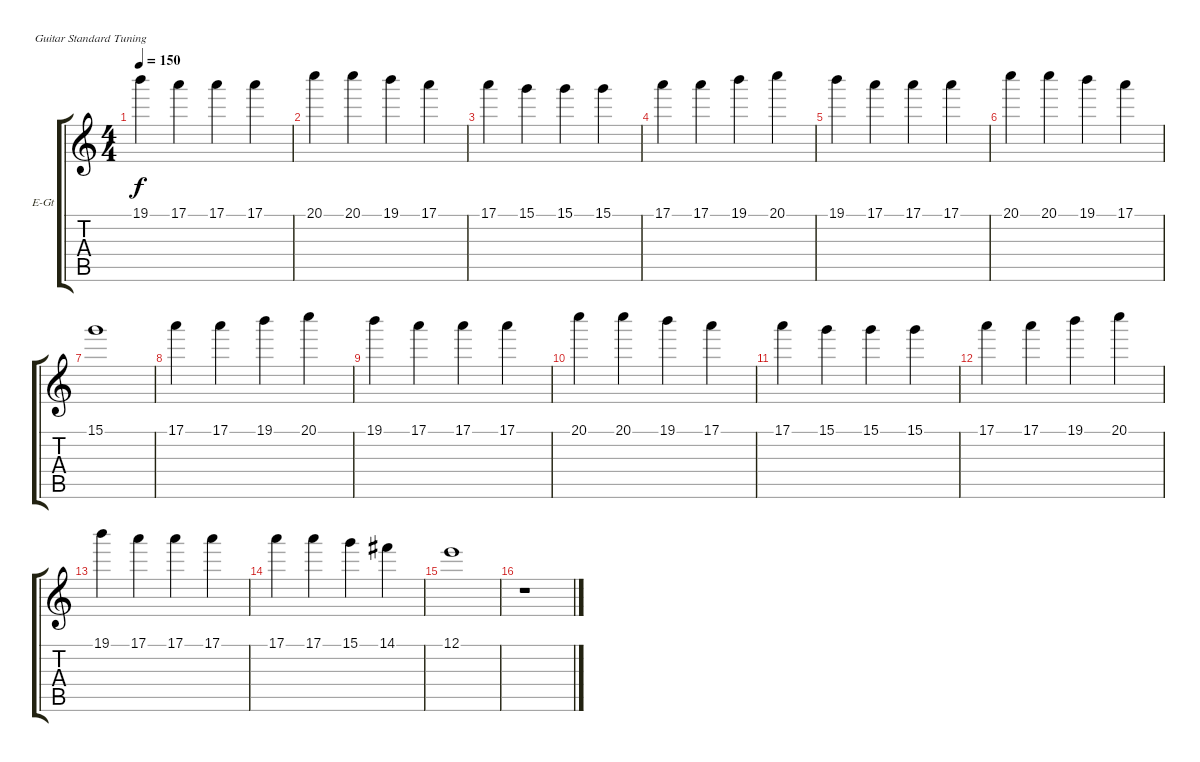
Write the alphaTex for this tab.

\bracketExtendMode groupsimilarinstruments
\firstSystemTrackNameOrientation horizontal
\otherSystemsTrackNameOrientation horizontal
\track ("Äîðîæêà 4" "E-Gt") {instrument distortionguitar}
\staff {score tabs}
\tuning (E4 B3 G3 D3 A2 E2)
\ts (4 4)
\tempo 150
\clef g2
\ks c
19.1.4{dy f} 17.1.4 17.1.4 17.1.4 |
20.1.4 20.1.4 19.1.4 17.1.4 |
17.1.4 15.1.4 15.1.4 15.1.4 |
17.1.4 17.1.4 19.1.4 20.1.4 |
19.1.4 17.1.4 17.1.4 17.1.4 |
20.1.4 20.1.4 19.1.4 17.1.4 |
15.1.1 |
17.1.4 17.1.4 19.1.4 20.1.4 |
19.1.4 17.1.4 17.1.4 17.1.4 |
20.1.4 20.1.4 19.1.4 17.1.4 |
17.1.4 15.1.4 15.1.4 15.1.4 |
17.1.4 17.1.4 19.1.4 20.1.4 |
19.1.4 17.1.4 17.1.4 17.1.4 |
17.1.4 17.1.4 15.1.4 14.1.4 |
12.1.1 |
r.1
